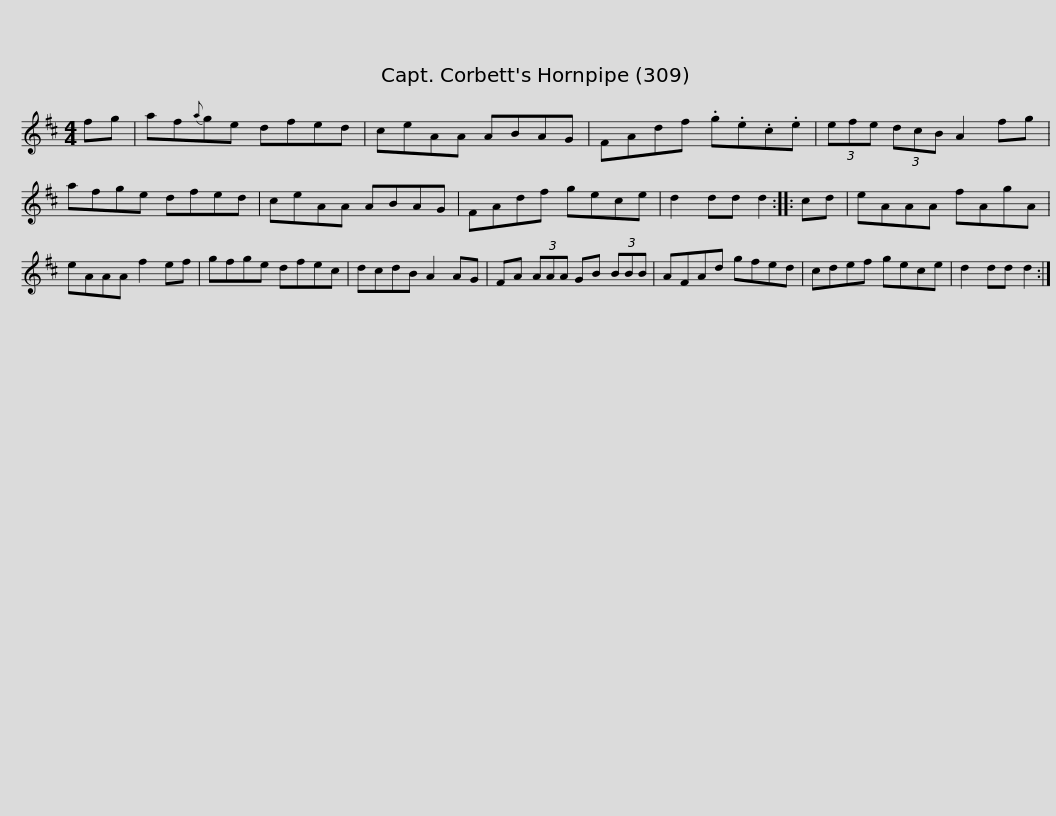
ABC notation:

X:1
L:1/8
M:4/4
I:linebreak $
K:D
V:1 treble
V:1
 fg | af{a}ge dfed | ceAA ABAG | FAdf .g.e.c.e | (3efe (3dcB A2 fg | %5
 afge dfed |$ ceAA ABAG | FAdf gece | d2 dd d2 :: cd | %10
 eAAA fAgA | eAAA f2 ef |$ gfge dfec | dcdB A2 AG | FA (3AAA GB (3BBB | %15
 AFAd gfed | cdef gece | d2 dd d2 :| %18
